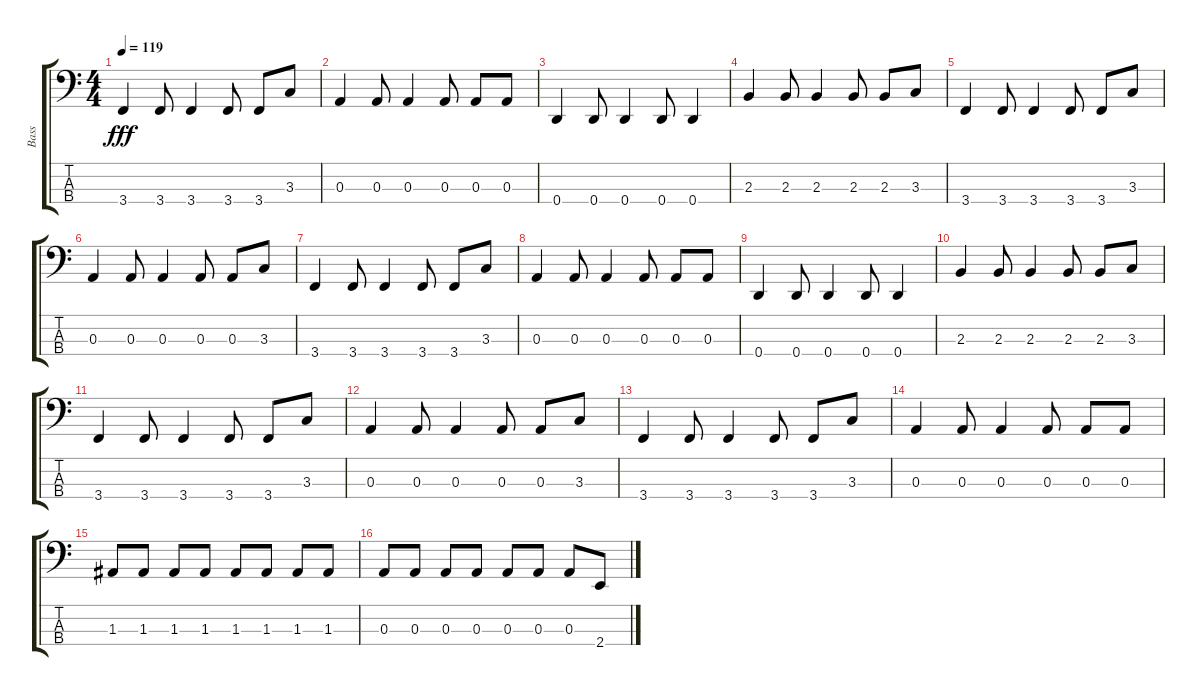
\track ("Bass" "Bass") {instrument electricbasspick}
\staff {score tabs}
\tuning (G2 D2 A1 D1) {hide}
\ts (4 4)
\tempo 119
\clef f4
\ks c
3.4.4{dy fff} 3.4.8 3.4.4 3.4.8 3.4.8 3.3.8 |
0.3.4 0.3.8 0.3.4 0.3.8 0.3.8 0.3.8 |
0.4.4 0.4.8 0.4.4 0.4.8 0.4.4 |
2.3.4 2.3.8 2.3.4 2.3.8 2.3.8 3.3.8 |
3.4.4 3.4.8 3.4.4 3.4.8 3.4.8 3.3.8 |
0.3.4 0.3.8 0.3.4 0.3.8 0.3.8 3.3.8 |
3.4.4 3.4.8 3.4.4 3.4.8 3.4.8 3.3.8 |
0.3.4 0.3.8 0.3.4 0.3.8 0.3.8 0.3.8 |
0.4.4 0.4.8 0.4.4 0.4.8 0.4.4 |
2.3.4 2.3.8 2.3.4 2.3.8 2.3.8 3.3.8 |
3.4.4 3.4.8 3.4.4 3.4.8 3.4.8 3.3.8 |
0.3.4 0.3.8 0.3.4 0.3.8 0.3.8 3.3.8 |
3.4.4 3.4.8 3.4.4 3.4.8 3.4.8 3.3.8 |
0.3.4 0.3.8 0.3.4 0.3.8 0.3.8 0.3.8 |
1.3.8 1.3.8 1.3.8 1.3.8 1.3.8 1.3.8 1.3.8 1.3.8 |
0.3.8 0.3.8 0.3.8 0.3.8 0.3.8 0.3.8 0.3.8 2.4.8
